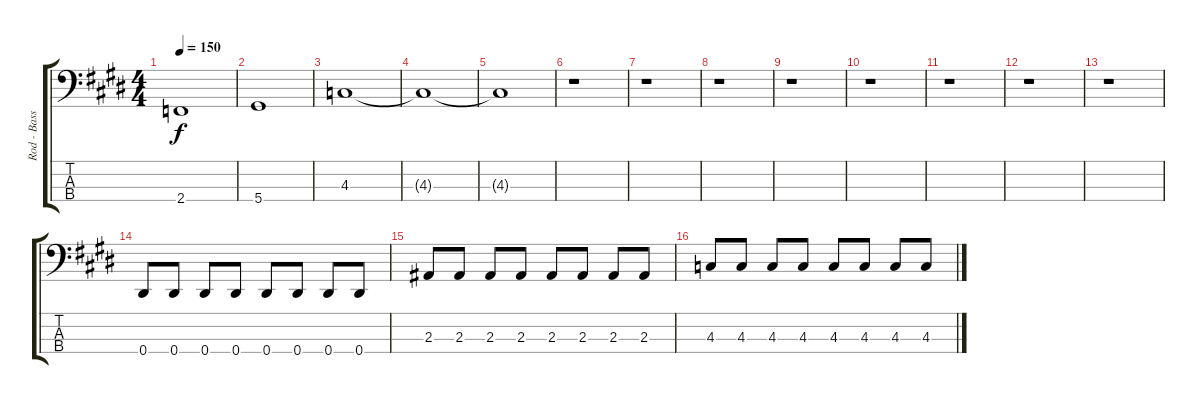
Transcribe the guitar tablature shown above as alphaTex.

\track ("Rod - Bass" "Rod - Bass") {instrument electricbasspick}
\staff {score tabs}
\tuning (Gb2 Db2 Ab1 Eb1) {hide}
\ts (4 4)
\tempo 150
\clef f4
\ks e
2.4.1{dy f} |
5.4.1 |
4.3.1 |
4.3{t}.1 |
4.3{t}.1 |
r.1 |
r.1 |
r.1 |
r.1 |
r.1 |
r.1 |
r.1 |
r.1 |
0.4.8 0.4.8 0.4.8 0.4.8 0.4.8 0.4.8 0.4.8 0.4.8 |
2.3.8 2.3.8 2.3.8 2.3.8 2.3.8 2.3.8 2.3.8 2.3.8 |
4.3.8 4.3.8 4.3.8 4.3.8 4.3.8 4.3.8 4.3.8 4.3.8
